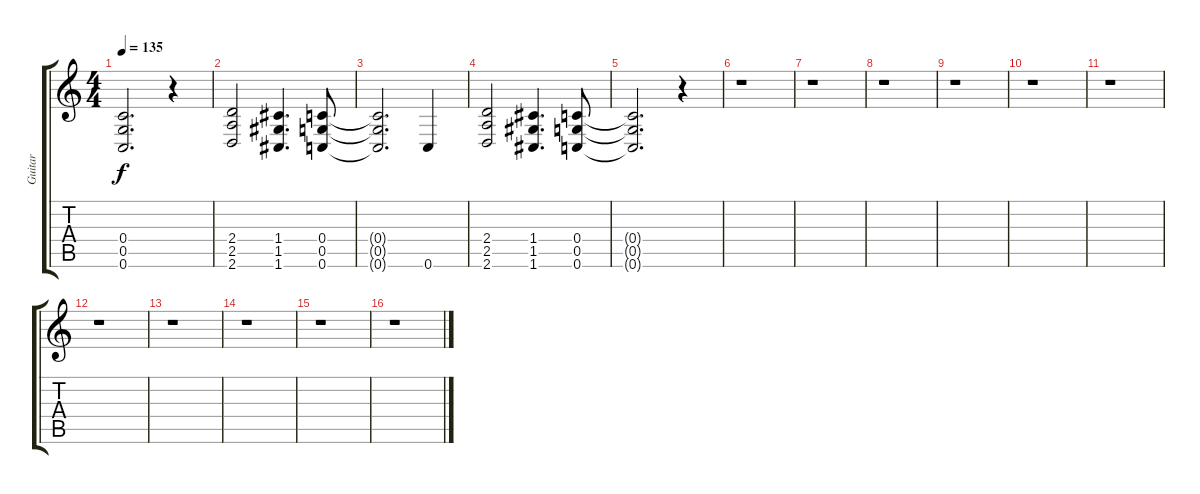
\track ("Guitar" "Guitar") {instrument distortionguitar}
\staff {score tabs}
\tuning (D4 A3 F3 C3 G2 C2) {hide}
\ts (4 4)
\tempo 135
\clef g2
\ks c
(0.4{t} 0.5{t} 0.6{t}).2{d dy f} r.4 |
(2.4 2.5 2.6).2 (1.4 1.5 1.6).4{d} (0.4 0.5 0.6).8 |
(0.4{t} 0.5{t} 0.6{t}).2{d} 0.6.4 |
(2.4 2.5 2.6).2 (1.4 1.5 1.6).4{d} (0.4 0.5 0.6).8 |
(0.4{t} 0.5{t} 0.6{t}).2{d} r.4 |
r.1 |
r.1 |
r.1 |
r.1 |
r.1 |
r.1 |
r.1 |
r.1 |
r.1 |
r.1 |
r.1
